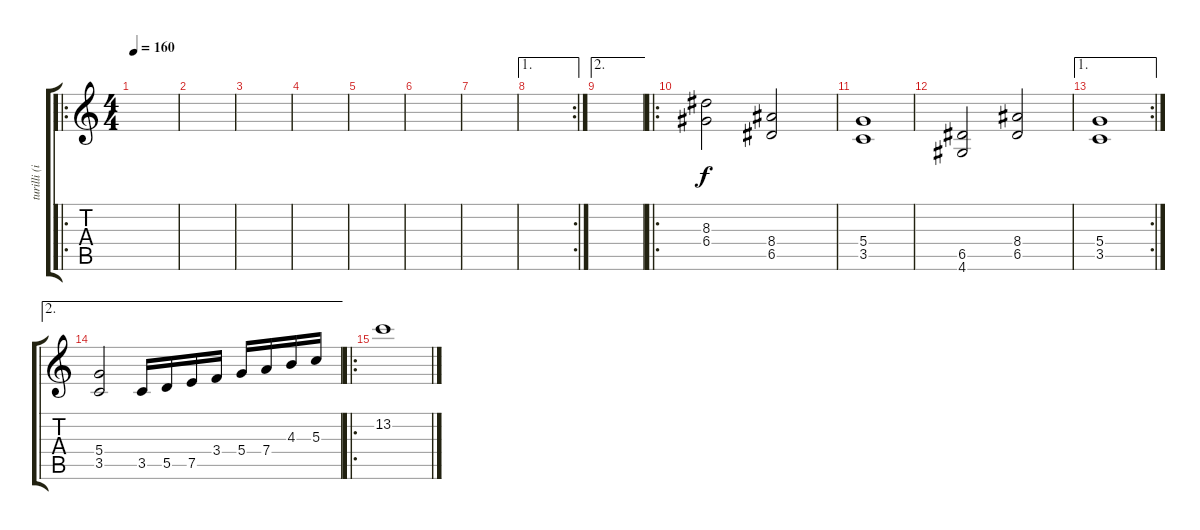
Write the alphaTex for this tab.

\track ("turilli (izzi)" "turilli (i") {instrument distortionguitar}
\staff {score tabs}
\tuning (E4 B3 G3 D3 A2 E2) {hide}
\ro
\ts (4 4)
\tempo 160
\clef g2
\ks c
|
|
|
|
|
|
|
\ae 1
\rc 2
|
\ae 2
|
\ro
(8.3 6.4).2 (8.4 6.5).2 |
(5.4 3.5).1 |
(6.5 4.6).2 (8.4 6.5).2 |
\ae 1
\rc 2
(5.4 3.5).1 |
\ae 2
(5.4 3.5).2 3.5.16 5.5.16 7.5.16 3.4.16 5.4.16 7.4.16 4.3.16 5.3.16 |
\ro
13.2.1
